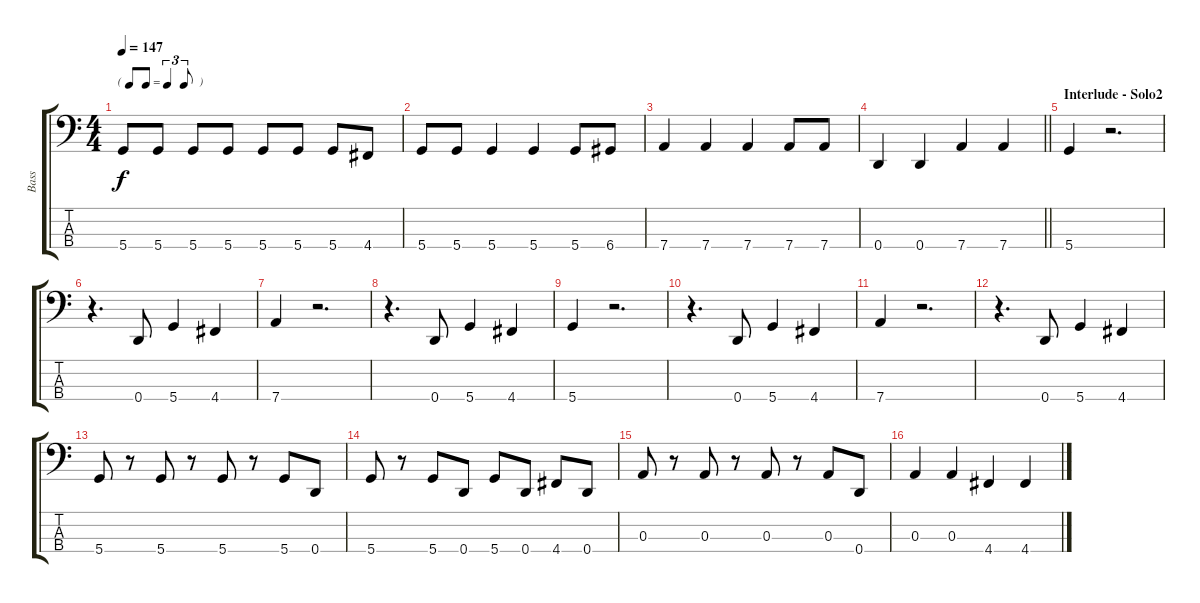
\track ("Bass" "Bass") {instrument electricbasspick}
\staff {score tabs}
\tuning (G2 D2 A1 D1) {hide}
\ts (4 4)
\tf triplet8th
\tempo 147
\clef f4
\ks c
5.4.8{dy f} 5.4.8 5.4.8 5.4.8 5.4.8 5.4.8 5.4.8 4.4.8 |
5.4.8 5.4.8 5.4.4 5.4.4 5.4.8 6.4.8 |
7.4.4 7.4.4 7.4.4 7.4.8 7.4.8 |
\barLineRight lightlight
0.4.4 0.4.4 7.4.4 7.4.4 |
\section ("" "Interlude - Solo2")
5.4.4 r.2{d} |
r.4{d} 0.4.8 5.4.4 4.4.4 |
7.4.4 r.2{d} |
r.4{d} 0.4.8 5.4.4 4.4.4 |
5.4.4 r.2{d} |
r.4{d} 0.4.8 5.4.4 4.4.4 |
7.4.4 r.2{d} |
r.4{d} 0.4.8 5.4.4 4.4.4 |
5.4.8 r.8 5.4.8 r.8 5.4.8 r.8 5.4.8 0.4.8 |
5.4.8 r.8 5.4.8 0.4.8 5.4.8 0.4.8 4.4.8 0.4.8 |
0.3.8 r.8 0.3.8 r.8 0.3.8 r.8 0.3.8 0.4.8 |
0.3.4 0.3.4 4.4.4 4.4.4
